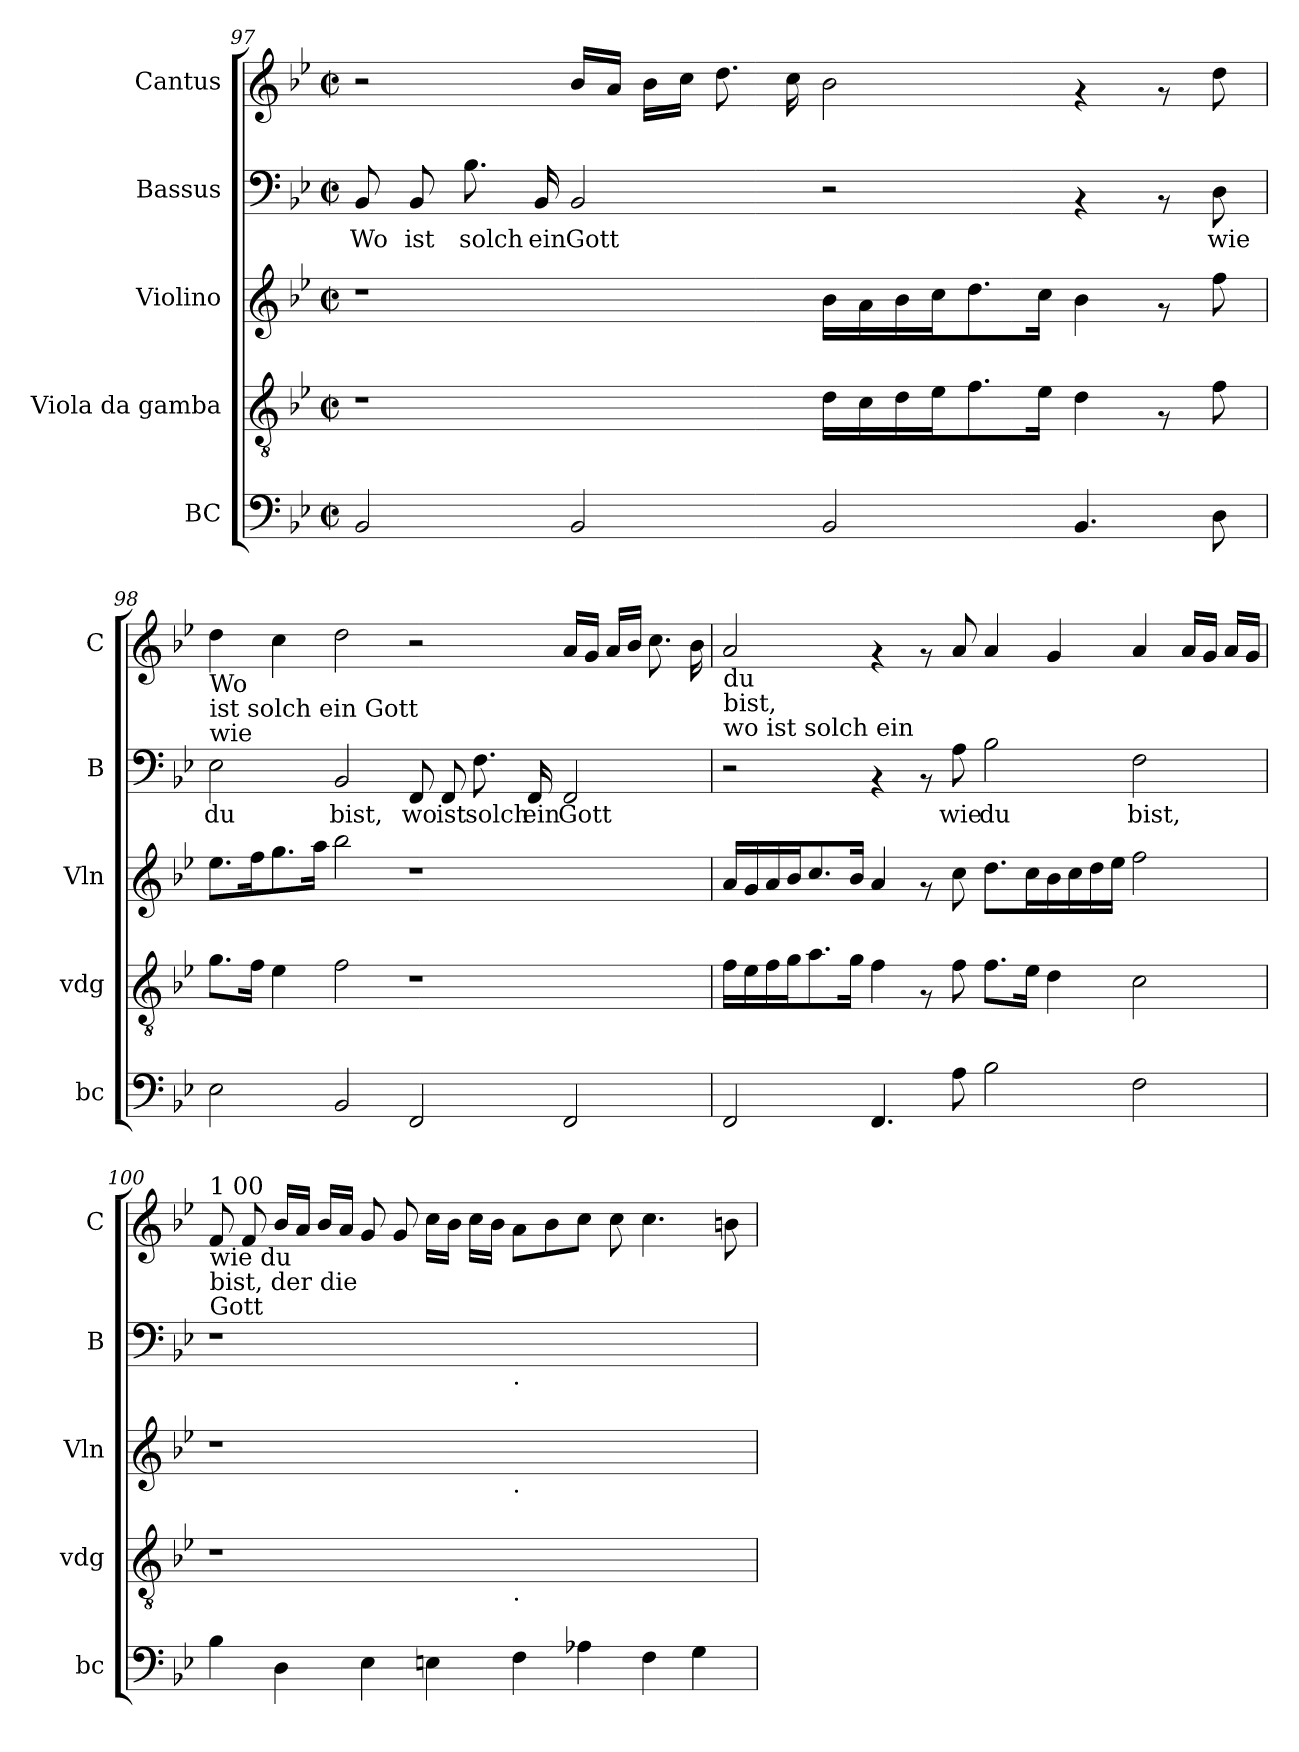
**kern	**kern	**kern	**kern	**text	**kern
*part5	*part4	*part3	*part2	*part2	*part1
*staff5	*staff4	*staff3	*staff2	*staff2	*staff1
*I"BC	*I"Viola da gamba	*I"Violino	*I"Bassus	*	*I"Cantus
*I'bc	*I'vdg	*I'Vln	*I'B	*	*I'C
*clefF4	*clefGv2	*clefG2	*clefF4	*	*clefG2
*k[b-e-]	*k[b-e-]	*k[b-e-]	*k[b-e-]	*	*k[b-e-]
*B-:	*B-:	*B-:	*B-:	*	*B-:
*M2/2	*M2/2	*M2/2	*M2/2	*	*M2/2
*met(c|)	*met(c|)	*met(c|)	*met(c|)	*	*met(c|)
=97	=97	=97	=97	=97	=97
!	!	!	!	!LO:LY:b	!
2BB-/	1r	1r	8BB-/	Wo	2r
!	!	!	!	!LO:LY:b	!
.	.	.	8BB-/	ist	.
!	!	!	!	!LO:LY:b	!
.	.	.	8.B-\	solch	.
!	!	!	!	!LO:LY:b	!
.	.	.	16BB-/	ein	.
!	!	!	!	!LO:LY:b	!
2BB-/	.	.	2BB-/	Gott	16b-/LL
.	.	.	.	.	16a/JJ
.	.	.	.	.	16b-\LL
.	.	.	.	.	16cc\JJ
.	.	.	.	.	8.dd\
.	.	.	.	.	16cc\
2BB-/	16d\LL	16b-\LL	2r	.	2b-\
.	16c\	16a\	.	.	.
.	16d\	16b-\	.	.	.
.	16e-\J	16cc\J	.	.	.
.	8.f\	8.dd\	.	.	.
.	16e-\Jk	16cc\Jk	.	.	.
4.BB-/	4d\	4b-\	4rAA	.	4rf
.	8rF	8rf	8rAA	.	8rf
!	!	!	!	!LO:LY:b	!
8D\	8f\	8ff\	8D\	wie	8dd\
=98	=98	=98	=98	=98	=98
!	!	!	!	!	!LO:TX:b:t=Wo
!	!	!	!	!	!LO:TX:b:t=ist solch ein Gott
!	!	!	!	!	!LO:TX:b:t=wie
!	!	!	!	!LO:LY:b	!
2E-\	8.g\L	8.ee-\L	2E-\	du	4dd\
.	16f\Jk	16ff\k	.	.	.
.	4e-\	8.gg\	.	.	4cc\
.	.	16aa\Jk	.	.	.
!	!	!	!	!LO:LY:b	!
2BB-/	2f\	2bb-\	2BB-/	bist,	2dd\
!	!	!	!	!LO:LY:b	!
2FF/	1r	1r	8FF/	wo	2r
!	!	!	!	!LO:LY:b	!
.	.	.	8FF/	ist	.
!	!	!	!	!LO:LY:b	!
.	.	.	8.F\	solch	.
!	!	!	!	!LO:LY:b	!
.	.	.	16FF/	ein	.
!	!	!	!	!LO:LY:b	!
2FF/	.	.	2FF/	Gott	16a/LL
.	.	.	.	.	16g/JJ
.	.	.	.	.	16a/LL
.	.	.	.	.	16b-/JJ
.	.	.	.	.	8.cc\
.	.	.	.	.	16b-\
=99	=99	=99	=99	=99	=99
!	!	!	!	!	!LO:TX:b:t=du
!	!	!	!	!	!LO:TX:b:t=bist,
!	!	!	!	!	!LO:TX:b:t=wo ist solch ein
2FF/	16f\LL	16a/LL	2r	.	2a/
.	16e-\	16g/	.	.	.
.	16f\	16a/	.	.	.
.	16g\J	16b-/J	.	.	.
.	8.a\	8.cc/	.	.	.
.	16g\Jk	16b-/Jk	.	.	.
4.FF/	4f\	4a/	4rAA	.	4rf
.	8rF	8rf	8rAA	.	8rf
!	!	!	!	!LO:LY:b	!
8A\	8f\	8cc\	8A\	wie	8a/
!	!	!	!	!LO:LY:b	!
2B-\	8.f\L	8.dd\L	2B-\	du	4a/
.	16e-\Jk	16cc\L	.	.	.
.	4d\	16b-\	.	.	4g/
.	.	16cc\	.	.	.
.	.	16dd\	.	.	.
.	.	16ee-\JJ	.	.	.
!	!	!	!	!LO:LY:b	!
2F\	2c\	2ff\	2F\	bist,	4a/
.	.	.	.	.	16a/LL
.	.	.	.	.	16g/JJ
.	.	.	.	.	16a/LL
.	.	.	.	.	16g/JJ
!!LO:LB:g=z
=100	=100	=100	=100	=100	=100
!	!	!	!	!	!LO:TX:a:t=1 00
!	!	!	!	!	!LO:TX:b:t=wie du
!	!	!	!	!	!LO:TX:b:t=bist, der die
!	!	!	!	!	!LO:TX:b:t=Gott
4B-\	1r	1r	1r	.	8f/
.	.	.	.	.	8f/
4D\	.	.	.	.	16b-/LL
.	.	.	.	.	16a/JJ
.	.	.	.	.	16b-/LL
.	.	.	.	.	16a/JJ
4E-\	.	.	.	.	8g/
.	.	.	.	.	8g/
4En\	.	.	.	.	16cc\LL
.	.	.	.	.	16b-\JJ
.	.	.	.	.	16cc\LL
.	.	.	.	.	16b-\JJ
!	!	!	!LO:TX:b:t=.	!	!
!	!	!LO:TX:b:t=.	!	!	!
!	!LO:TX:b:t=.	!	!	!	!
4F\	1ryy	1ryy	1ryy	.	8a\L
.	.	.	.	.	8b-\
4A-X\	.	.	.	.	8cc\J
.	.	.	.	.	8cc\
4F\	.	.	.	.	4.cc\
4G\	.	.	.	.	.
.	.	.	.	.	8bn\
=	=	=	=	=	=
*-	*-	*-	*-	*-	*-
